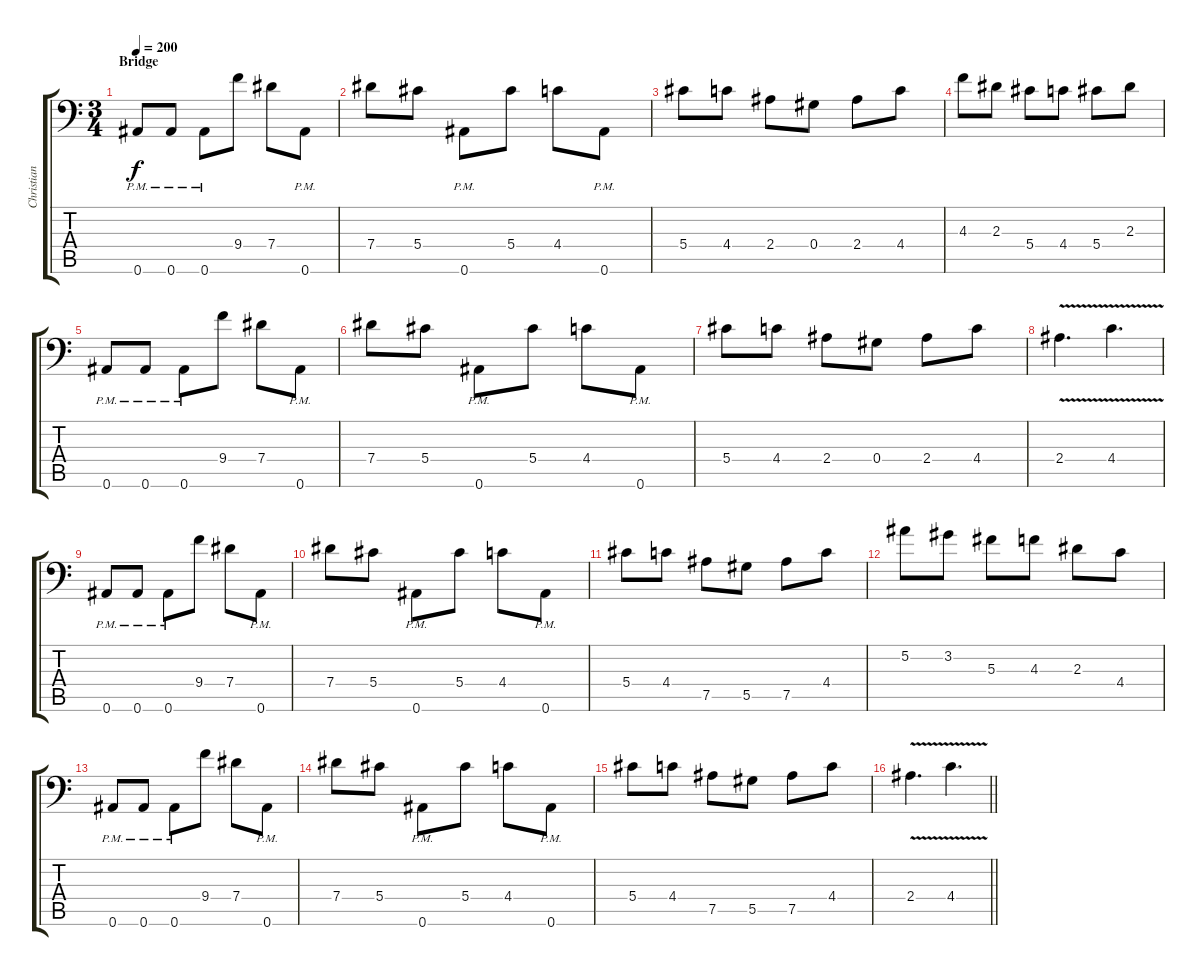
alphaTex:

\track ("Christian Abbott" "Christian ") {instrument distortionguitar}
\staff {score tabs}
\tuning (Bb3 F3 Db3 Ab2 Eb2 Bb1) {hide}
\ts (3 4)
\section ("" "Bridge")
\tempo 200
\clef f4
\ks c
0.6{pm}.8{dy f} 0.6{pm}.8 0.6{pm}.8 9.4.8 7.4.8 0.6{pm}.8 |
7.4.8 5.4.8 0.6{pm}.8 5.4.8 4.4.8 0.6{pm}.8 |
5.4.8 4.4.8 2.4.8 0.4.8 2.4.8 4.4.8 |
4.3.8 2.3.8 5.4.8 4.4.8 5.4.8 2.3.8 |
0.6{pm}.8 0.6{pm}.8 0.6{pm}.8 9.4.8 7.4.8 0.6{pm}.8 |
7.4.8 5.4.8 0.6{pm}.8 5.4.8 4.4.8 0.6{pm}.8 |
5.4.8 4.4.8 2.4.8 0.4.8 2.4.8 4.4.8 |
2.4{v}.4{d} 4.4{v}.4{d} |
0.6{pm}.8 0.6{pm}.8 0.6{pm}.8 9.4.8 7.4.8 0.6{pm}.8 |
7.4.8 5.4.8 0.6{pm}.8 5.4.8 4.4.8 0.6{pm}.8 |
5.4.8 4.4.8 7.5.8 5.5.8 7.5.8 4.4.8 |
5.2.8 3.2.8 5.3.8 4.3.8 2.3.8 4.4.8 |
0.6{pm}.8 0.6{pm}.8 0.6{pm}.8 9.4.8 7.4.8 0.6{pm}.8 |
7.4.8 5.4.8 0.6{pm}.8 5.4.8 4.4.8 0.6{pm}.8 |
5.4.8 4.4.8 7.5.8 5.5.8 7.5.8 4.4.8 |
\barLineRight lightlight
2.4{v}.4{d} 4.4{v}.4{d}
